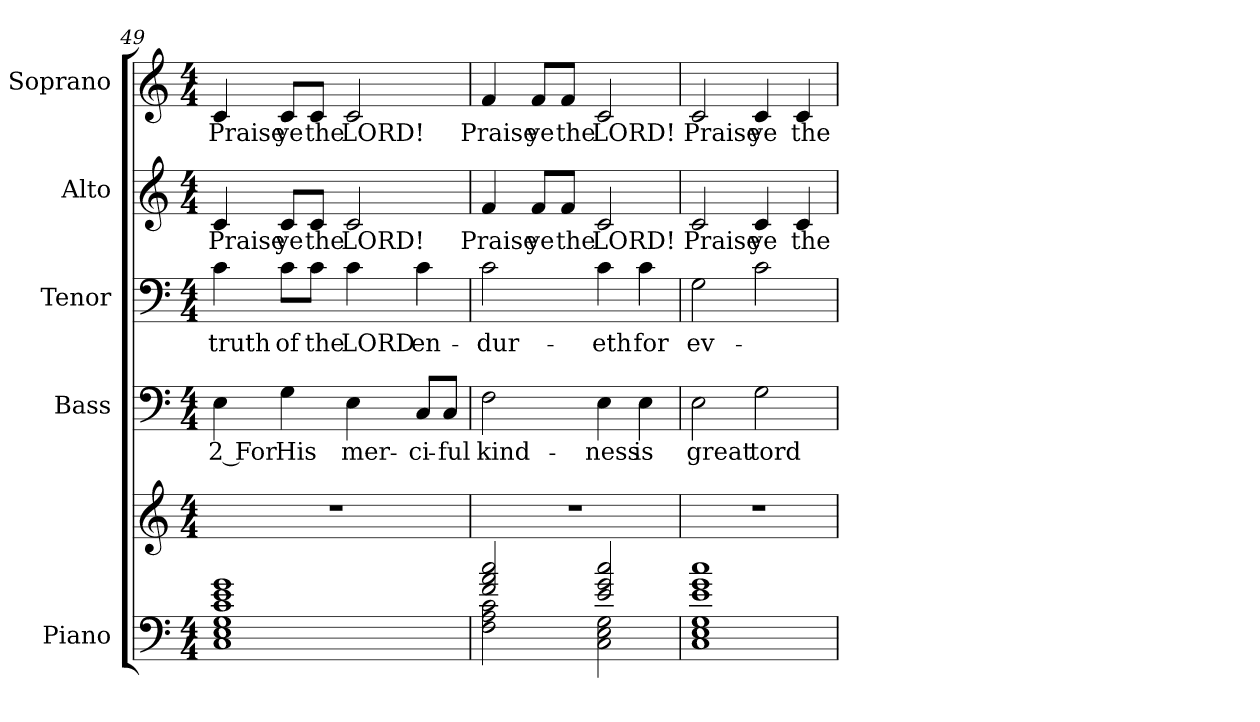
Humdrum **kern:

**kern	**kern	**kern	**text	**kern	**text	**kern	**text	**kern	**text
*part5	*part5	*part4	*part4	*part3	*part3	*part2	*part2	*part1	*part1
*staff6	*staff5	*staff4	*staff4	*staff3	*staff3	*staff2	*staff2	*staff1	*staff1
*I"Piano	*	*I"Bass	*	*I"Tenor	*	*I"Alto	*	*I"Soprano	*
*I'Pno.	*	*I'B.	*	*I'T.	*	*I'A.	*	*I'S.	*
!!LO:PB:g=z
*clefF4	*clefG2	*clefF4	*	*clefF4	*	*clefG2	*	*clefG2	*
*k[]	*k[]	*k[]	*	*k[]	*	*k[]	*	*k[]	*
*M4/4	*M4/4	*M4/4	*	*M4/4	*	*M4/4	*	*M4/4	*
=49	=49	=49	=49	=49	=49	=49	=49	=49	=49
*^	*	*	*	*	*	*	*	*	*
!	!	!	!	!LO:LY:b:color=#000000	!	!	!	!	!	!
!	!	!	!	!	!	!LO:LY:b:color=#000000	!	!	!	!
!	!	!	!	!	!	!	!	!LO:LY:b:color=#000000	!	!
!	!	!	!	!	!	!	!	!	!	!LO:LY:b:color=#000000
1ci 1ei 1gi	1Ci 1Ei 1Gi	1r	4Ei\	2 For	4ci\	truth	4ci/	Praise	4ci/	Praise
!	!	!	!	!LO:LY:b:color=#000000	!	!	!	!	!	!
!	!	!	!	!	!	!LO:LY:b:color=#000000	!	!	!	!
!	!	!	!	!	!	!	!	!LO:LY:b:color=#000000	!	!
!	!	!	!	!	!	!	!	!	!	!LO:LY:b:color=#000000
.	.	.	4Gi\	His	8ci\L	of	8ci/L	ye	8ci/L	ye
!	!	!	!	!	!	!LO:LY:b:color=#000000	!	!	!	!
!	!	!	!	!	!	!	!	!LO:LY:b:color=#000000	!	!
!	!	!	!	!	!	!	!	!	!	!LO:LY:b:color=#000000
.	.	.	.	.	8ci\J	the	8ci/J	the	8ci/J	the
!	!	!	!	!LO:LY:b:color=#000000	!	!	!	!	!	!
!	!	!	!	!	!	!LO:LY:b:color=#000000	!	!	!	!
!	!	!	!	!	!	!	!	!LO:LY:b:color=#000000	!	!
!	!	!	!	!	!	!	!	!	!	!LO:LY:b:color=#000000
.	.	.	4Ei\	mer-	4ci\	LORD	2ci/	LORD!	2ci/	LORD!
!	!	!	!	!LO:LY:b:color=#000000	!	!	!	!	!	!
!	!	!	!	!	!	!LO:LY:b:color=#000000	!	!	!	!
.	.	.	8Ci/L	-ci-	4ci\	en-	.	.	.	.
!	!	!	!	!LO:LY:b:color=#000000	!	!	!	!	!	!
.	.	.	8Ci/J	-ful	.	.	.	.	.	.
=50	=50	=50	=50	=50	=50	=50	=50	=50	=50	=50
!	!	!	!	!LO:LY:b:color=#000000	!	!	!	!	!	!
!	!	!	!	!	!	!LO:LY:b:color=#000000	!	!	!	!
!	!	!	!	!	!	!	!	!LO:LY:b:color=#000000	!	!
!	!	!	!	!	!	!	!	!	!	!LO:LY:b:color=#000000
2fi/ 2ai 2cci	2Fi\ 2Ai 2ci	1r	2Fi\	kind-	2ci\	-dur-	4fi/	Praise	4fi/	Praise
!	!	!	!	!	!	!	!	!LO:LY:b:color=#000000	!	!
!	!	!	!	!	!	!	!	!	!	!LO:LY:b:color=#000000
.	.	.	.	.	.	.	8fi/L	ye	8fi/L	ye
!	!	!	!	!	!	!	!	!LO:LY:b:color=#000000	!	!
!	!	!	!	!	!	!	!	!	!	!LO:LY:b:color=#000000
.	.	.	.	.	.	.	8fi/J	the	8fi/J	the
!	!	!	!	!LO:LY:b:color=#000000	!	!	!	!	!	!
!	!	!	!	!	!	!LO:LY:b:color=#000000	!	!	!	!
!	!	!	!	!	!	!	!	!LO:LY:b:color=#000000	!	!
!	!	!	!	!	!	!	!	!	!	!LO:LY:b:color=#000000
2ei/ 2gi 2cci	2Ci\ 2Ei 2Gi	.	4Ei\	-ness	4ci\	-eth	2ci/	LORD!	2ci/	LORD!
!	!	!	!	!LO:LY:b:color=#000000	!	!	!	!	!	!
!	!	!	!	!	!	!LO:LY:b:color=#000000	!	!	!	!
.	.	.	4Ei\	is	4ci\	for	.	.	.	.
=51	=51	=51	=51	=51	=51	=51	=51	=51	=51	=51
!	!	!	!	!LO:LY:b:color=#000000	!	!	!	!	!	!
!	!	!	!	!	!	!LO:LY:b:color=#000000	!	!	!	!
!	!	!	!	!	!	!	!	!LO:LY:b:color=#000000	!	!
!	!	!	!	!	!	!	!	!	!	!LO:LY:b:color=#000000
1ei 1gi 1cci	1Ci 1Ei 1Gi	1r	2Ei\	great	2Gi\	ev-	2ci/	Praise	2ci/	Praise
!	!	!	!	!LO:LY:b:color=#000000	!	!	!	!	!	!
!	!	!	!	!	!	!	!	!LO:LY:b:color=#000000	!	!
!	!	!	!	!	!	!	!	!	!	!LO:LY:b:color=#000000
.	.	.	2Gi\	tord	2ci\	.	4ci/	ye	4ci/	ye
!	!	!	!	!	!	!	!	!LO:LY:b:color=#000000	!	!
!	!	!	!	!	!	!	!	!	!	!LO:LY:b:color=#000000
.	.	.	.	.	.	.	4ci/	the	4ci/	the
*v	*v	*	*	*	*	*	*	*	*	*
=	=	=	=	=	=	=	=	=	=
*-	*-	*-	*-	*-	*-	*-	*-	*-	*-
